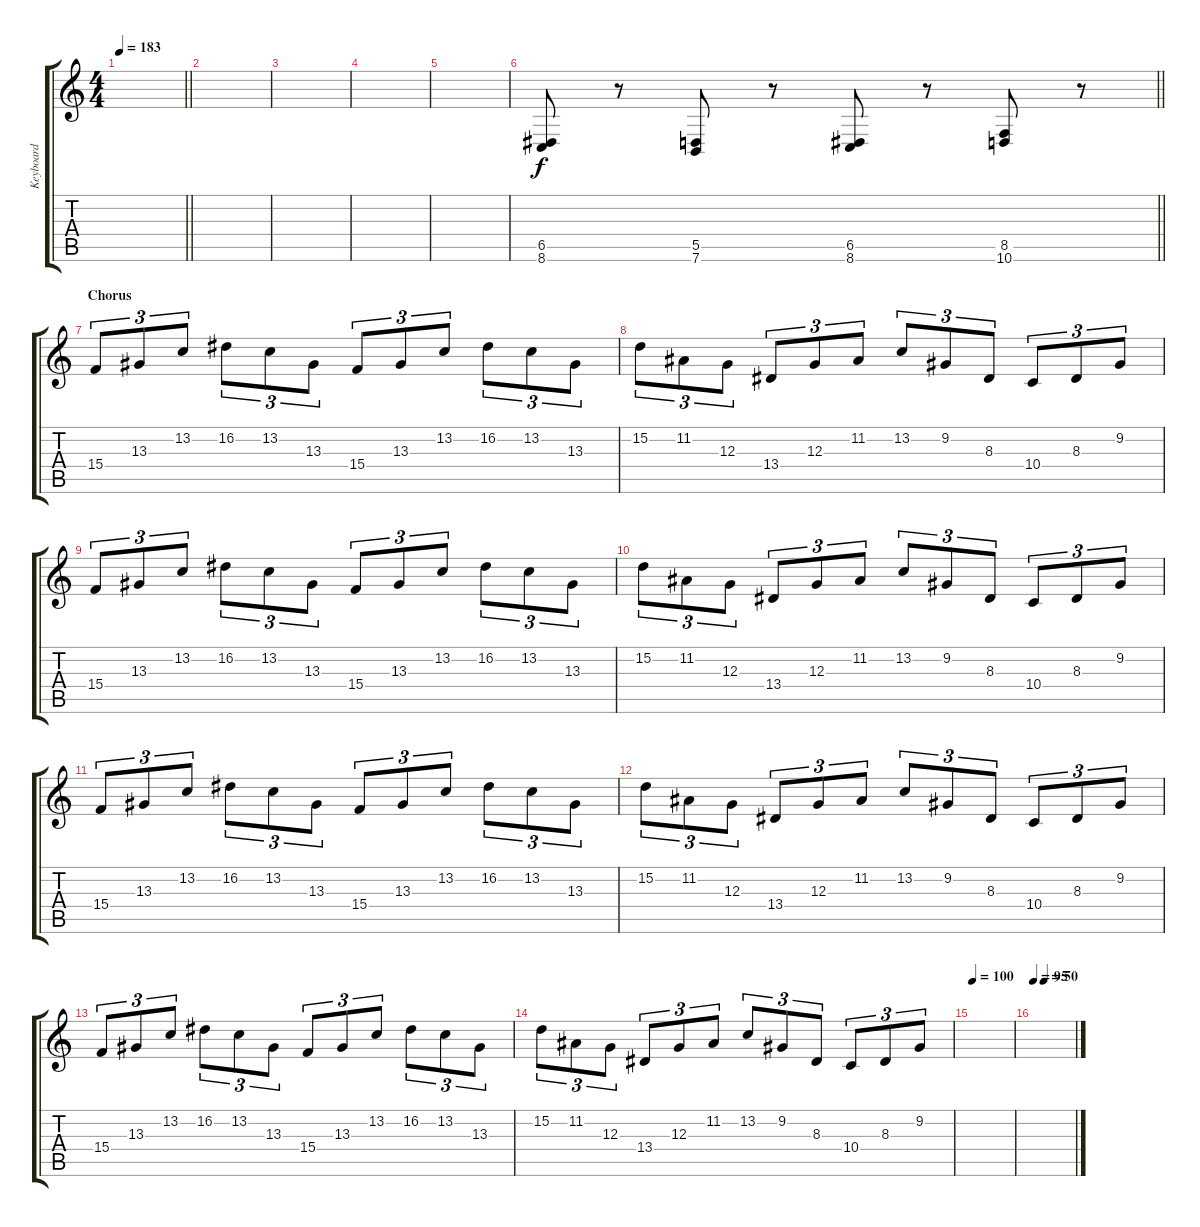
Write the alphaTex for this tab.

\track ("Keyboard" "Keyboard") {instrument tremolostrings}
\staff {score tabs}
\tuning (E4 B3 G3 D3 A2 E2) {hide}
\ts (4 4)
\tempo 183
\clef g2
\barLineRight lightlight
\ks c
|
|
|
|
|
\barLineRight lightlight
(6.5 8.6).8 r.8 (5.5 7.6).8 r.8 (6.5 8.6).8 r.8 (8.5 10.6).8 r.8 |
\section ("" "Chorus")
15.4.8{tu (3 2) dy f} 13.3.8{tu (3 2)} 13.2.8{tu (3 2)} 16.2.8{tu (3 2)} 13.2.8{tu (3 2)} 13.3.8{tu (3 2)} 15.4.8{tu (3 2)} 13.3.8{tu (3 2)} 13.2.8{tu (3 2)} 16.2.8{tu (3 2)} 13.2.8{tu (3 2)} 13.3.8{tu (3 2)} |
15.2.8{tu (3 2)} 11.2.8{tu (3 2)} 12.3.8{tu (3 2)} 13.4.8{tu (3 2)} 12.3.8{tu (3 2)} 11.2.8{tu (3 2)} 13.2.8{tu (3 2)} 9.2.8{tu (3 2)} 8.3.8{tu (3 2)} 10.4.8{tu (3 2)} 8.3.8{tu (3 2)} 9.2.8{tu (3 2)} |
15.4.8{tu (3 2)} 13.3.8{tu (3 2)} 13.2.8{tu (3 2)} 16.2.8{tu (3 2)} 13.2.8{tu (3 2)} 13.3.8{tu (3 2)} 15.4.8{tu (3 2)} 13.3.8{tu (3 2)} 13.2.8{tu (3 2)} 16.2.8{tu (3 2)} 13.2.8{tu (3 2)} 13.3.8{tu (3 2)} |
15.2.8{tu (3 2)} 11.2.8{tu (3 2)} 12.3.8{tu (3 2)} 13.4.8{tu (3 2)} 12.3.8{tu (3 2)} 11.2.8{tu (3 2)} 13.2.8{tu (3 2)} 9.2.8{tu (3 2)} 8.3.8{tu (3 2)} 10.4.8{tu (3 2)} 8.3.8{tu (3 2)} 9.2.8{tu (3 2)} |
15.4.8{tu (3 2)} 13.3.8{tu (3 2)} 13.2.8{tu (3 2)} 16.2.8{tu (3 2)} 13.2.8{tu (3 2)} 13.3.8{tu (3 2)} 15.4.8{tu (3 2)} 13.3.8{tu (3 2)} 13.2.8{tu (3 2)} 16.2.8{tu (3 2)} 13.2.8{tu (3 2)} 13.3.8{tu (3 2)} |
15.2.8{tu (3 2)} 11.2.8{tu (3 2)} 12.3.8{tu (3 2)} 13.4.8{tu (3 2)} 12.3.8{tu (3 2)} 11.2.8{tu (3 2)} 13.2.8{tu (3 2)} 9.2.8{tu (3 2)} 8.3.8{tu (3 2)} 10.4.8{tu (3 2)} 8.3.8{tu (3 2)} 9.2.8{tu (3 2)} |
15.4.8{tu (3 2)} 13.3.8{tu (3 2)} 13.2.8{tu (3 2)} 16.2.8{tu (3 2)} 13.2.8{tu (3 2)} 13.3.8{tu (3 2)} 15.4.8{tu (3 2)} 13.3.8{tu (3 2)} 13.2.8{tu (3 2)} 16.2.8{tu (3 2)} 13.2.8{tu (3 2)} 13.3.8{tu (3 2)} |
15.2.8{tu (3 2)} 11.2.8{tu (3 2)} 12.3.8{tu (3 2)} 13.4.8{tu (3 2)} 12.3.8{tu (3 2)} 11.2.8{tu (3 2)} 13.2.8{tu (3 2)} 9.2.8{tu (3 2)} 8.3.8{tu (3 2)} 10.4.8{tu (3 2)} 8.3.8{tu (3 2)} 9.2.8{tu (3 2)} |
\tempo 100
|
\tempo 95
\tempo (50 0.25)
